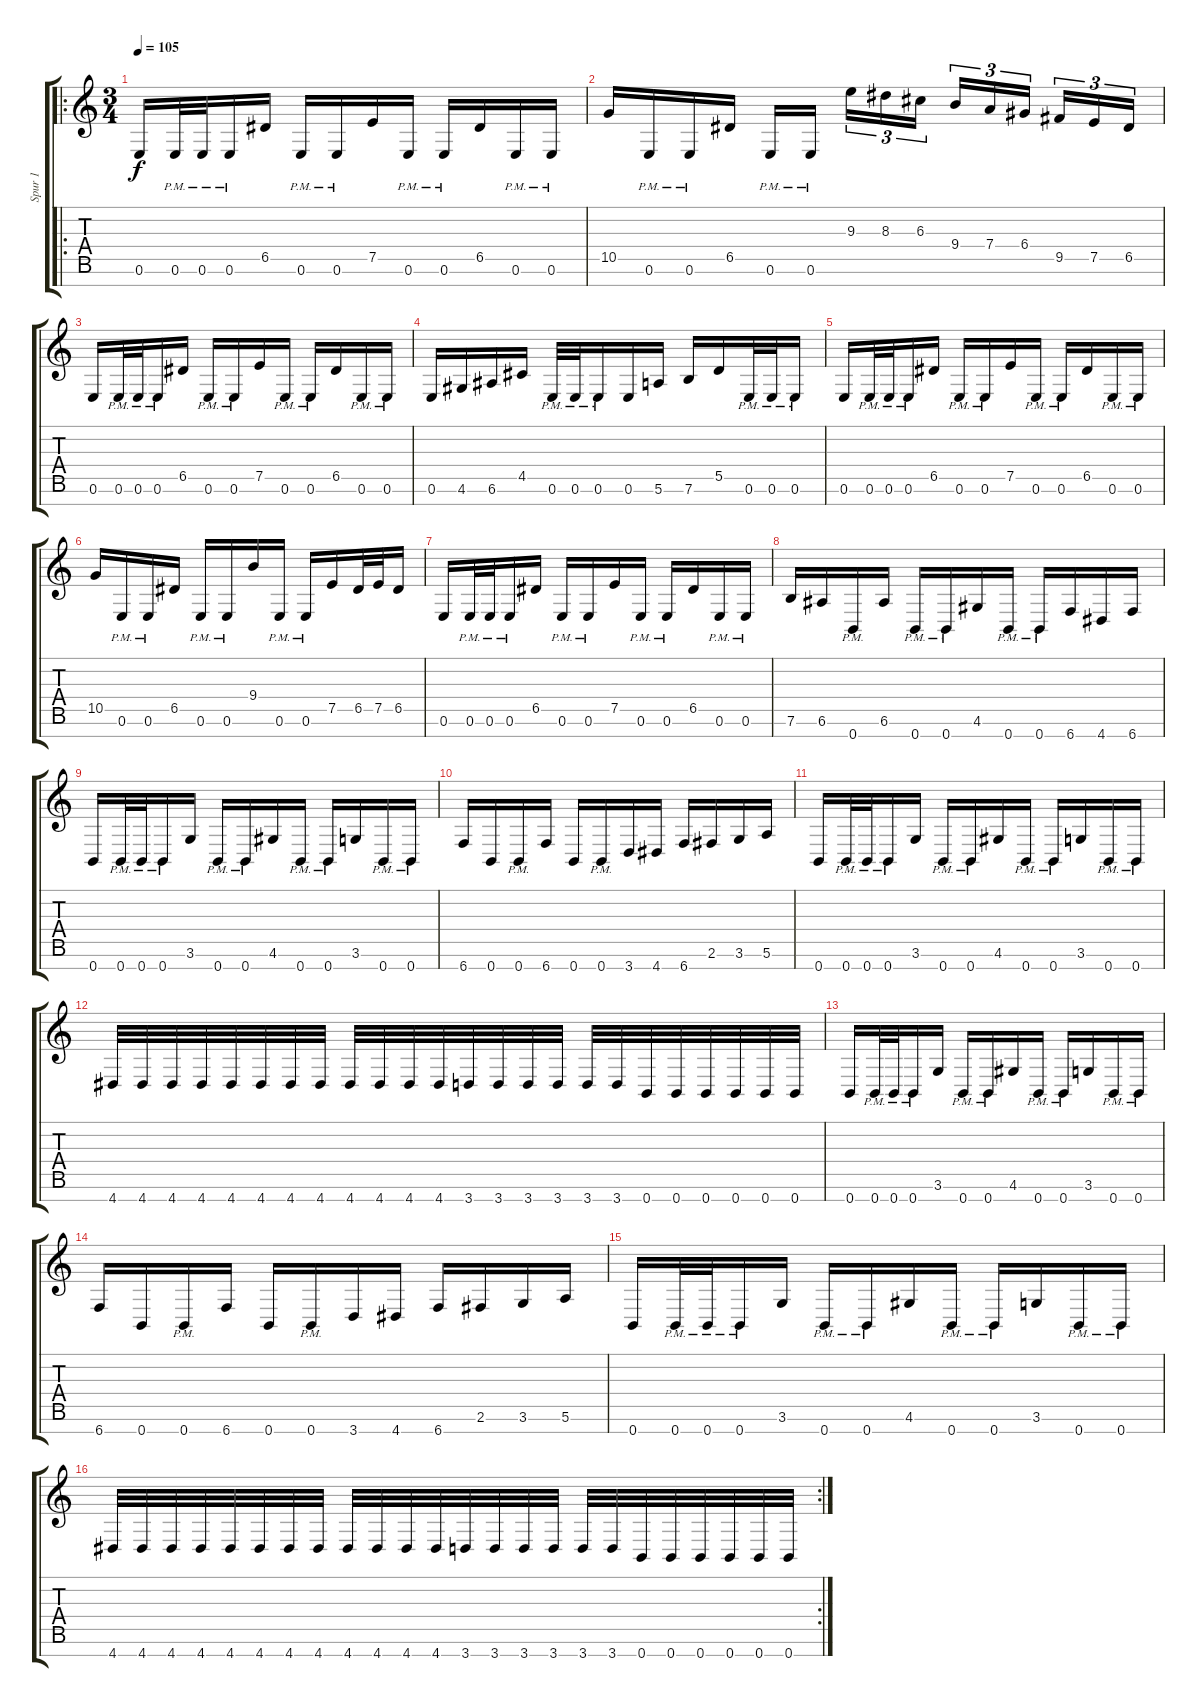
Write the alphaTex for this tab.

\track ("Spur 1" "Spur 1") {instrument distortionguitar}
\staff {score tabs}
\tuning (E4 B3 G3 D3 A2 E2 B1) {hide}
\ro
\ts (3 4)
\tempo 105
\clef g2
\ks c
0.6.16{dy f} 0.6{pm}.32 0.6{pm}.32 0.6{pm}.16 6.5.16 0.6{pm}.16 0.6{pm}.16 7.5.16 0.6{pm}.16 0.6{pm}.16 6.5.16 0.6{pm}.16 0.6{pm}.16 |
10.5.16 0.6{pm}.16 0.6{pm}.16 6.5.16 0.6{pm}.16 0.6{pm}.16{beam splitsecondary} 9.3.16{tu (3 2)} 8.3.16{tu (3 2)} 6.3.16{tu (3 2)} 9.4.16{tu (3 2)} 7.4.16{tu (3 2)} 6.4.16{tu (3 2) beam splitsecondary} 9.5.16{tu (3 2)} 7.5.16{tu (3 2)} 6.5.16{tu (3 2)} |
0.6.16 0.6{pm}.32 0.6{pm}.32 0.6{pm}.16 6.5.16 0.6{pm}.16 0.6{pm}.16 7.5.16 0.6{pm}.16 0.6{pm}.16 6.5.16 0.6{pm}.16 0.6{pm}.16 |
0.6.16 4.6.16 6.6.16 4.5.16 0.6{pm}.32 0.6{pm}.32 0.6{pm}.16 0.6.16 5.6.16 7.6.16 5.5.16 0.6{pm}.32 0.6{pm}.32 0.6{pm}.16 |
0.6.16 0.6{pm}.32 0.6{pm}.32 0.6{pm}.16 6.5.16 0.6{pm}.16 0.6{pm}.16 7.5.16 0.6{pm}.16 0.6{pm}.16 6.5.16 0.6{pm}.16 0.6{pm}.16 |
10.5.16 0.6{pm}.16 0.6{pm}.16 6.5.16 0.6{pm}.16 0.6{pm}.16 9.4.16 0.6{pm}.16 0.6{pm}.16 7.5.16 6.5.32 7.5.32 6.5.16 |
0.6.16 0.6{pm}.32 0.6{pm}.32 0.6{pm}.16 6.5.16 0.6{pm}.16 0.6{pm}.16 7.5.16 0.6{pm}.16 0.6{pm}.16 6.5.16 0.6{pm}.16 0.6{pm}.16 |
7.6.16 6.6.16 0.7{pm}.16 6.6.16 0.7{pm}.16 0.7{pm}.16 4.6.16 0.7{pm}.16 0.7{pm}.16 6.7.16 4.7.16 6.7.16 |
0.7.16 0.7{pm}.32 0.7{pm}.32 0.7{pm}.16 3.6.16 0.7{pm}.16 0.7{pm}.16 4.6.16 0.7{pm}.16 0.7{pm}.16 3.6.16 0.7{pm}.16 0.7{pm}.16 |
6.7.16 0.7.16 0.7{pm}.16 6.7.16 0.7.16 0.7{pm}.16 3.7.16 4.7.16 6.7.16 2.6.16 3.6.16 5.6.16 |
0.7.16 0.7{pm}.32 0.7{pm}.32 0.7{pm}.16 3.6.16 0.7{pm}.16 0.7{pm}.16 4.6.16 0.7{pm}.16 0.7{pm}.16 3.6.16 0.7{pm}.16 0.7{pm}.16 |
4.7.32 4.7.32 4.7.32 4.7.32 4.7.32 4.7.32 4.7.32 4.7.32 4.7.32 4.7.32 4.7.32 4.7.32 3.7.32 3.7.32 3.7.32 3.7.32 3.7.32 3.7.32 0.7.32 0.7.32 0.7.32 0.7.32 0.7.32 0.7.32 |
0.7.16 0.7{pm}.32 0.7{pm}.32 0.7{pm}.16 3.6.16 0.7{pm}.16 0.7{pm}.16 4.6.16 0.7{pm}.16 0.7{pm}.16 3.6.16 0.7{pm}.16 0.7{pm}.16 |
6.7.16 0.7.16 0.7{pm}.16 6.7.16 0.7.16 0.7{pm}.16 3.7.16 4.7.16 6.7.16 2.6.16 3.6.16 5.6.16 |
0.7.16 0.7{pm}.32 0.7{pm}.32 0.7{pm}.16 3.6.16 0.7{pm}.16 0.7{pm}.16 4.6.16 0.7{pm}.16 0.7{pm}.16 3.6.16 0.7{pm}.16 0.7{pm}.16 |
\rc 2
4.7.32 4.7.32 4.7.32 4.7.32 4.7.32 4.7.32 4.7.32 4.7.32 4.7.32 4.7.32 4.7.32 4.7.32 3.7.32 3.7.32 3.7.32 3.7.32 3.7.32 3.7.32 0.7.32 0.7.32 0.7.32 0.7.32 0.7.32 0.7.32
